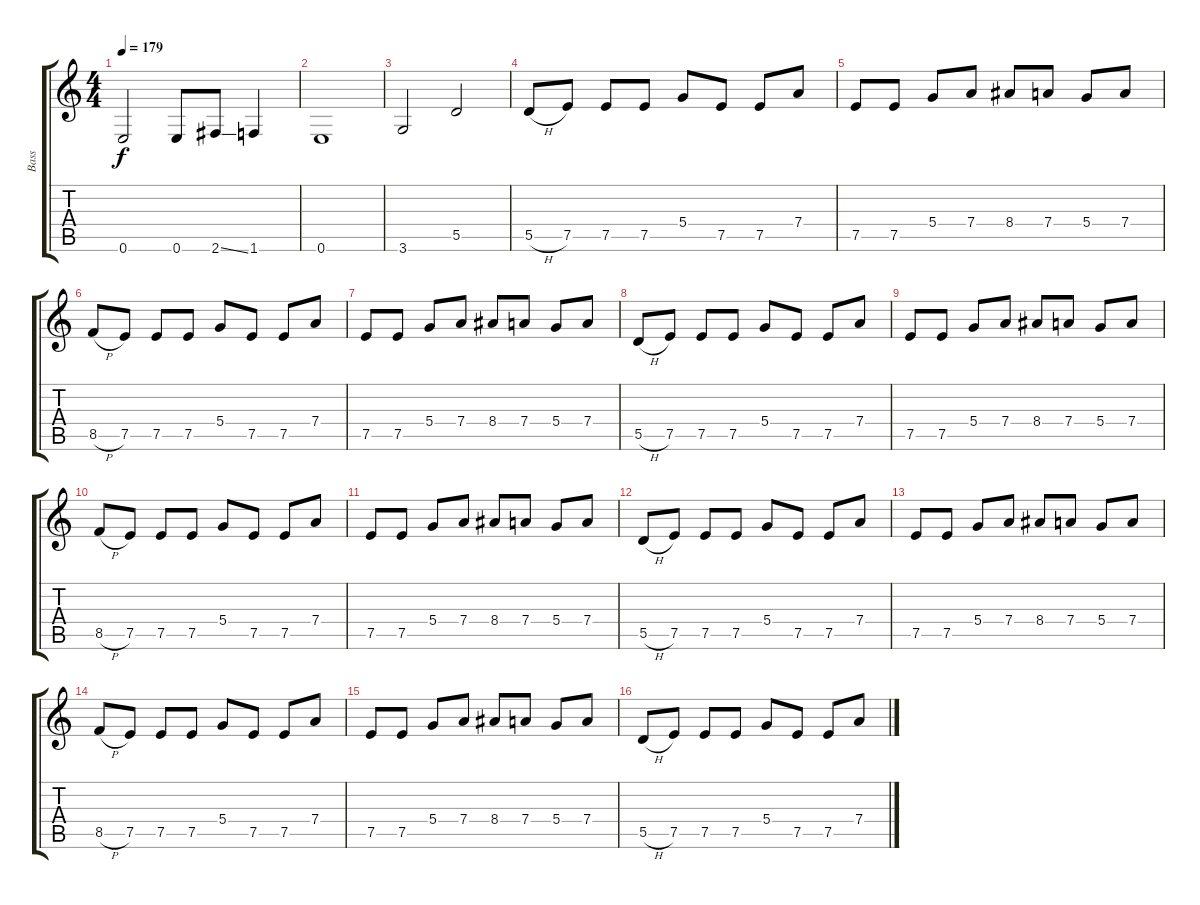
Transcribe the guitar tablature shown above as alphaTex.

\track ("Bass" "Bass") {instrument distortionguitar}
\staff {score tabs}
\tuning (E4 B3 G3 D3 A2 E2) {hide}
\ts (4 4)
\tempo 179
\clef g2
\ks c
0.6{t}.2{dy f} 0.6.8 2.6{ss}.8 1.6.4 |
0.6.1 |
3.6.2 5.5.2 |
5.5{h}.8 7.5.8 7.5.8 7.5.8 5.4.8 7.5.8 7.5.8 7.4.8 |
7.5.8 7.5.8 5.4.8 7.4.8 8.4.8 7.4.8 5.4.8 7.4.8 |
8.5{h}.8 7.5.8 7.5.8 7.5.8 5.4.8 7.5.8 7.5.8 7.4.8 |
7.5.8 7.5.8 5.4.8 7.4.8 8.4.8 7.4.8 5.4.8 7.4.8 |
5.5{h}.8 7.5.8 7.5.8 7.5.8 5.4.8 7.5.8 7.5.8 7.4.8 |
7.5.8 7.5.8 5.4.8 7.4.8 8.4.8 7.4.8 5.4.8 7.4.8 |
8.5{h}.8 7.5.8 7.5.8 7.5.8 5.4.8 7.5.8 7.5.8 7.4.8 |
7.5.8 7.5.8 5.4.8 7.4.8 8.4.8 7.4.8 5.4.8 7.4.8 |
5.5{h}.8 7.5.8 7.5.8 7.5.8 5.4.8 7.5.8 7.5.8 7.4.8 |
7.5.8 7.5.8 5.4.8 7.4.8 8.4.8 7.4.8 5.4.8 7.4.8 |
8.5{h}.8 7.5.8 7.5.8 7.5.8 5.4.8 7.5.8 7.5.8 7.4.8 |
7.5.8 7.5.8 5.4.8 7.4.8 8.4.8 7.4.8 5.4.8 7.4.8 |
5.5{h}.8 7.5.8 7.5.8 7.5.8 5.4.8 7.5.8 7.5.8 7.4.8
